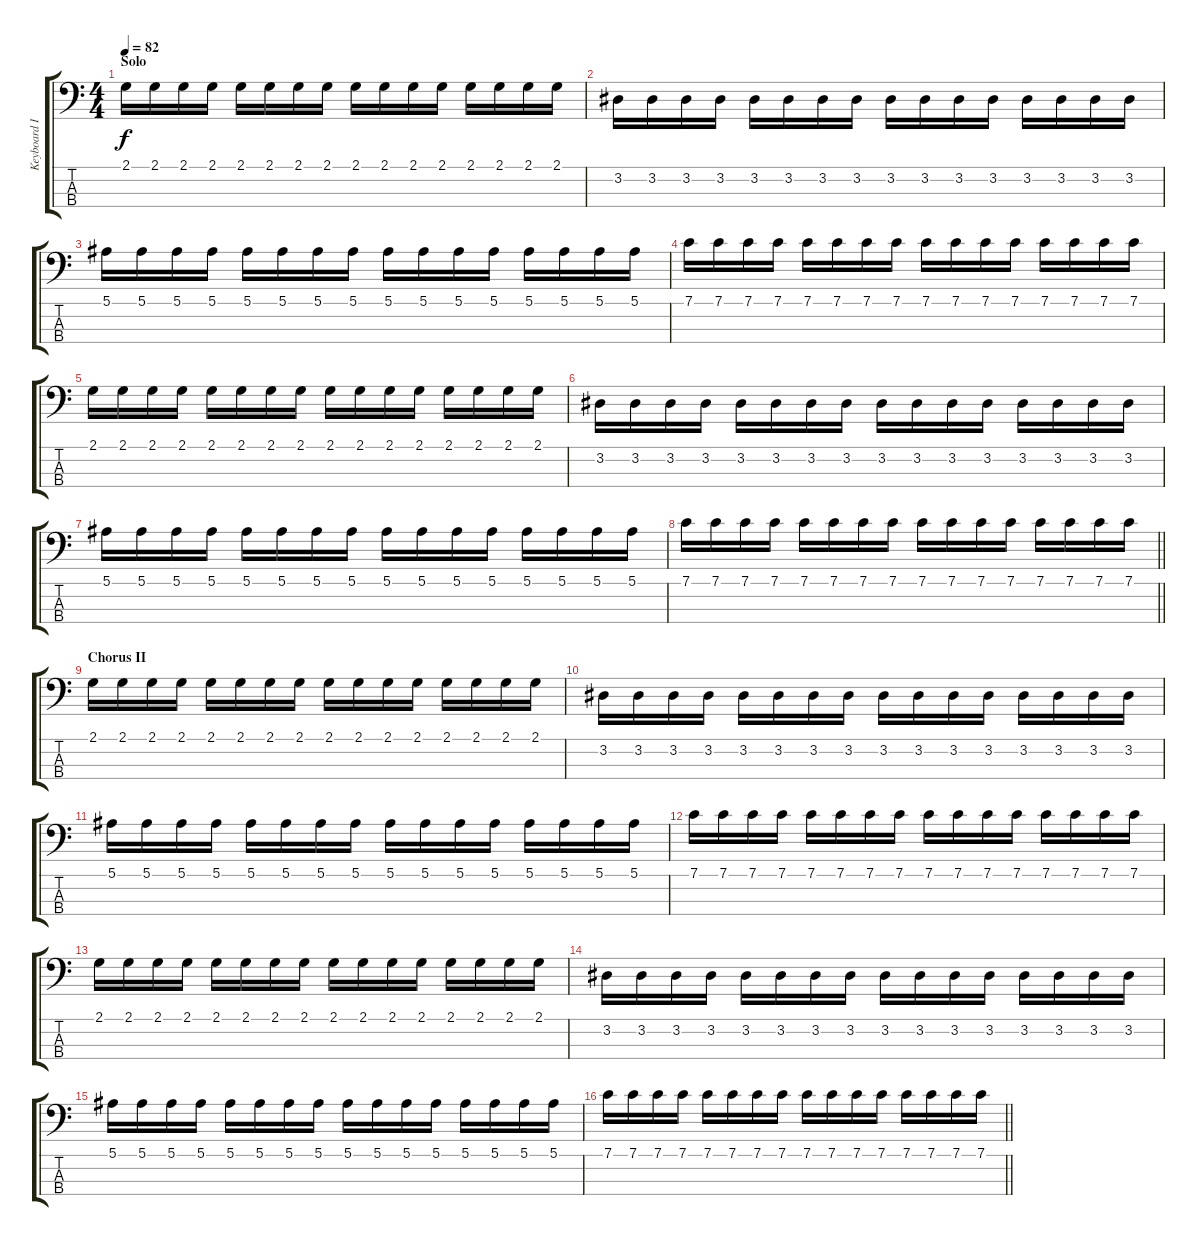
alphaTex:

\track ("Keyboard III - Christian Lorenz" "Keyboard I") {instrument synthbass1}
\staff {score tabs}
\tuning (F2 C2 G1 C1) {hide}
\ts (4 4)
\section ("" "Solo")
\tempo 82
\clef f4
\ks c
2.1.16{dy f} 2.1.16 2.1.16 2.1.16 2.1.16 2.1.16 2.1.16 2.1.16 2.1.16 2.1.16 2.1.16 2.1.16 2.1.16 2.1.16 2.1.16 2.1.16 |
3.2.16 3.2.16 3.2.16 3.2.16 3.2.16 3.2.16 3.2.16 3.2.16 3.2.16 3.2.16 3.2.16 3.2.16 3.2.16 3.2.16 3.2.16 3.2.16 |
5.1.16 5.1.16 5.1.16 5.1.16 5.1.16 5.1.16 5.1.16 5.1.16 5.1.16 5.1.16 5.1.16 5.1.16 5.1.16 5.1.16 5.1.16 5.1.16 |
7.1.16 7.1.16 7.1.16 7.1.16 7.1.16 7.1.16 7.1.16 7.1.16 7.1.16 7.1.16 7.1.16 7.1.16 7.1.16 7.1.16 7.1.16 7.1.16 |
2.1.16 2.1.16 2.1.16 2.1.16 2.1.16 2.1.16 2.1.16 2.1.16 2.1.16 2.1.16 2.1.16 2.1.16 2.1.16 2.1.16 2.1.16 2.1.16 |
3.2.16 3.2.16 3.2.16 3.2.16 3.2.16 3.2.16 3.2.16 3.2.16 3.2.16 3.2.16 3.2.16 3.2.16 3.2.16 3.2.16 3.2.16 3.2.16 |
5.1.16 5.1.16 5.1.16 5.1.16 5.1.16 5.1.16 5.1.16 5.1.16 5.1.16 5.1.16 5.1.16 5.1.16 5.1.16 5.1.16 5.1.16 5.1.16 |
\barLineRight lightlight
7.1.16 7.1.16 7.1.16 7.1.16 7.1.16 7.1.16 7.1.16 7.1.16 7.1.16 7.1.16 7.1.16 7.1.16 7.1.16 7.1.16 7.1.16 7.1.16 |
\section ("" "Chorus II")
2.1.16 2.1.16 2.1.16 2.1.16 2.1.16 2.1.16 2.1.16 2.1.16 2.1.16 2.1.16 2.1.16 2.1.16 2.1.16 2.1.16 2.1.16 2.1.16 |
3.2.16 3.2.16 3.2.16 3.2.16 3.2.16 3.2.16 3.2.16 3.2.16 3.2.16 3.2.16 3.2.16 3.2.16 3.2.16 3.2.16 3.2.16 3.2.16 |
5.1.16 5.1.16 5.1.16 5.1.16 5.1.16 5.1.16 5.1.16 5.1.16 5.1.16 5.1.16 5.1.16 5.1.16 5.1.16 5.1.16 5.1.16 5.1.16 |
7.1.16 7.1.16 7.1.16 7.1.16 7.1.16 7.1.16 7.1.16 7.1.16 7.1.16 7.1.16 7.1.16 7.1.16 7.1.16 7.1.16 7.1.16 7.1.16 |
2.1.16 2.1.16 2.1.16 2.1.16 2.1.16 2.1.16 2.1.16 2.1.16 2.1.16 2.1.16 2.1.16 2.1.16 2.1.16 2.1.16 2.1.16 2.1.16 |
3.2.16 3.2.16 3.2.16 3.2.16 3.2.16 3.2.16 3.2.16 3.2.16 3.2.16 3.2.16 3.2.16 3.2.16 3.2.16 3.2.16 3.2.16 3.2.16 |
5.1.16 5.1.16 5.1.16 5.1.16 5.1.16 5.1.16 5.1.16 5.1.16 5.1.16 5.1.16 5.1.16 5.1.16 5.1.16 5.1.16 5.1.16 5.1.16 |
\barLineRight lightlight
7.1.16 7.1.16 7.1.16 7.1.16 7.1.16 7.1.16 7.1.16 7.1.16 7.1.16 7.1.16 7.1.16 7.1.16 7.1.16 7.1.16 7.1.16 7.1.16
